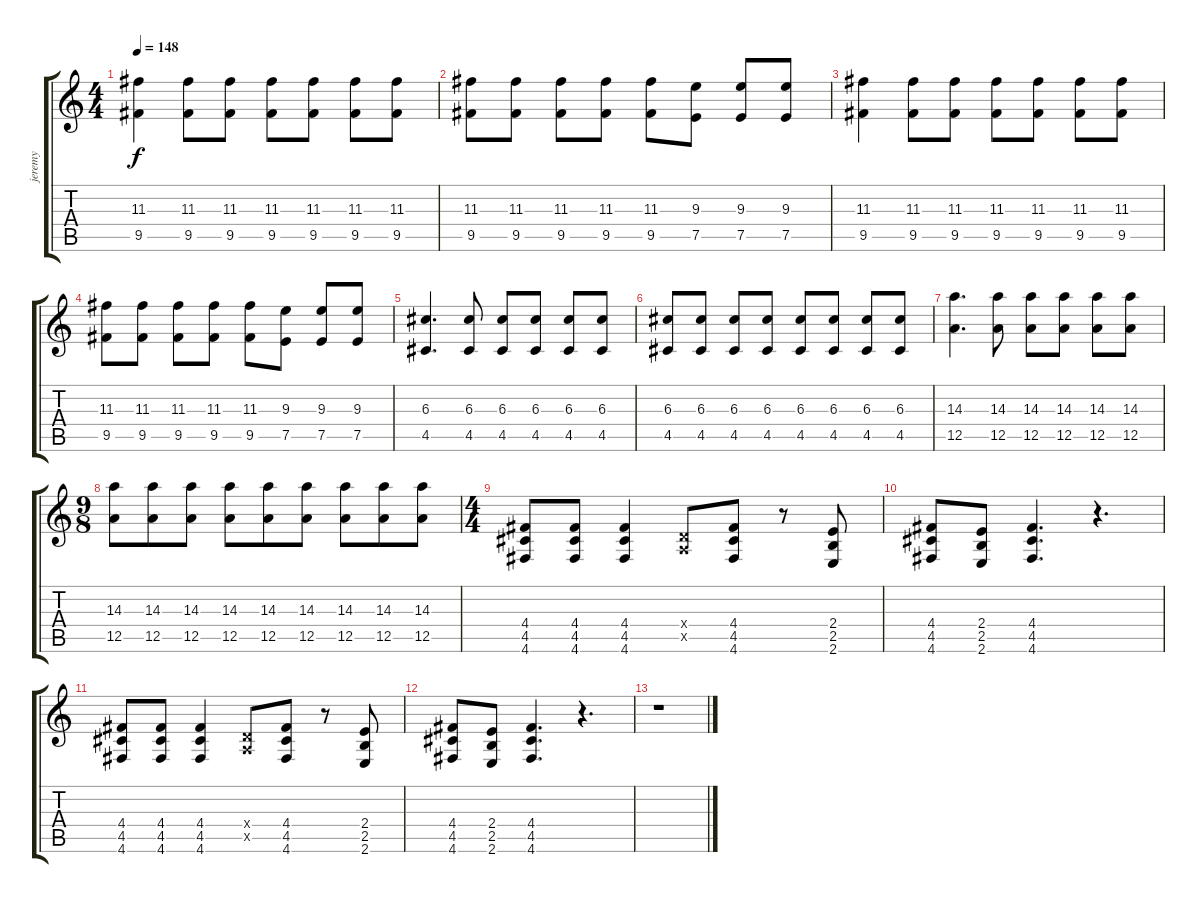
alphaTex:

\track ("jeremy" "jeremy") {instrument overdrivenguitar}
\staff {score tabs}
\tuning (E4 B3 G3 D3 A2 D2) {hide}
\ts (4 4)
\tempo 148
\clef g2
\ks c
(11.3 9.5).4{dy f} (11.3 9.5).8 (11.3 9.5).8 (11.3 9.5).8 (11.3 9.5).8 (11.3 9.5).8 (11.3 9.5).8 |
(11.3 9.5).8 (11.3 9.5).8 (11.3 9.5).8 (11.3 9.5).8 (11.3 9.5).8 (9.3 7.5).8 (9.3 7.5).8 (9.3 7.5).8 |
(11.3 9.5).4 (11.3 9.5).8 (11.3 9.5).8 (11.3 9.5).8 (11.3 9.5).8 (11.3 9.5).8 (11.3 9.5).8 |
(11.3 9.5).8 (11.3 9.5).8 (11.3 9.5).8 (11.3 9.5).8 (11.3 9.5).8 (9.3 7.5).8 (9.3 7.5).8 (9.3 7.5).8 |
(6.3 4.5).4{d} (6.3 4.5).8 (6.3 4.5).8 (6.3 4.5).8 (6.3 4.5).8 (6.3 4.5).8 |
(6.3 4.5).8 (6.3 4.5).8 (6.3 4.5).8 (6.3 4.5).8 (6.3 4.5).8 (6.3 4.5).8 (6.3 4.5).8 (6.3 4.5).8 |
(14.3 12.5).4{d} (14.3 12.5).8 (14.3 12.5).8 (14.3 12.5).8 (14.3 12.5).8 (14.3 12.5).8 |
\ts (9 8)
(14.3 12.5).8 (14.3 12.5).8 (14.3 12.5).8 (14.3 12.5).8 (14.3 12.5).8 (14.3 12.5).8 (14.3 12.5).8 (14.3 12.5).8 (14.3 12.5).8 |
\ts (4 4)
(4.4 4.5 4.6).8 (4.4 4.5 4.6).8 (4.4 4.5 4.6).4 (0.4{x} 0.5{x}).8 (4.4 4.5 4.6).8 r.8 (2.4 2.5 2.6).8 |
(4.4 4.5 4.6).8 (2.4 2.5 2.6).8 (4.4 4.5 4.6).4{d} r.4{d} |
(4.4 4.5 4.6).8 (4.4 4.5 4.6).8 (4.4 4.5 4.6).4 (0.4{x} 0.5{x}).8 (4.4 4.5 4.6).8 r.8 (2.4 2.5 2.6).8 |
(4.4 4.5 4.6).8 (2.4 2.5 2.6).8 (4.4 4.5 4.6).4{d} r.4{d} |
r.1
